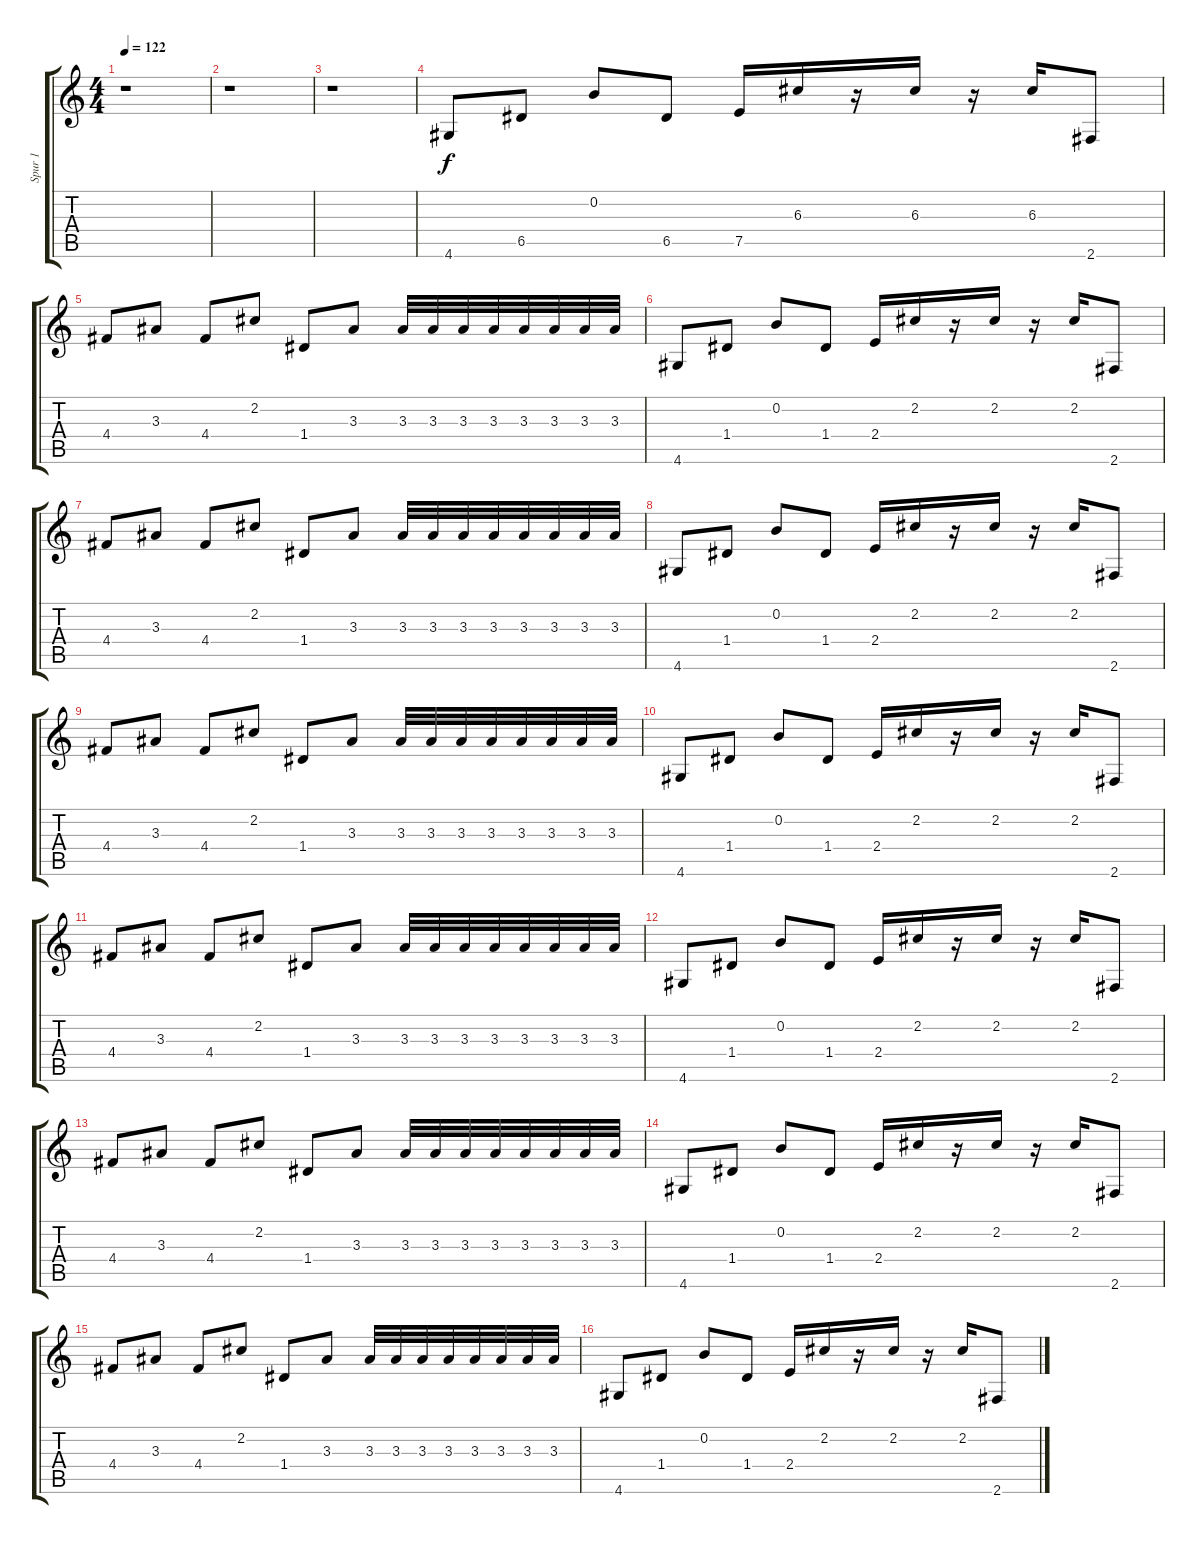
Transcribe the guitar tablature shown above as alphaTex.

\track ("Spur 1" "Spur 1") {instrument acousticguitarsteel}
\staff {score tabs}
\tuning (E4 B3 G3 D3 A2 E2) {hide}
\ts (4 4)
\tempo 122
\clef g2
\ks c
r.1{dy f} |
r.1 |
r.1 |
4.6.8 6.5.8 0.2.8 6.5.8 7.5.16 6.3.16 r.16 6.3.16 r.16 6.3.16 2.6.8 |
4.4.8 3.3.8 4.4.8 2.2.8 1.4.8 3.3.8 3.3.32 3.3.32 3.3.32 3.3.32 3.3.32 3.3.32 3.3.32 3.3.32 |
4.6.8 1.4.8 0.2.8 1.4.8 2.4.16 2.2.16 r.16 2.2.16 r.16 2.2.16 2.6.8 |
4.4.8 3.3.8 4.4.8 2.2.8 1.4.8 3.3.8 3.3.32 3.3.32 3.3.32 3.3.32 3.3.32 3.3.32 3.3.32 3.3.32 |
4.6.8 1.4.8 0.2.8 1.4.8 2.4.16 2.2.16 r.16 2.2.16 r.16 2.2.16 2.6.8 |
4.4.8 3.3.8 4.4.8 2.2.8 1.4.8 3.3.8 3.3.32 3.3.32 3.3.32 3.3.32 3.3.32 3.3.32 3.3.32 3.3.32 |
4.6.8 1.4.8 0.2.8 1.4.8 2.4.16 2.2.16 r.16 2.2.16 r.16 2.2.16 2.6.8 |
4.4.8 3.3.8 4.4.8 2.2.8 1.4.8 3.3.8 3.3.32 3.3.32 3.3.32 3.3.32 3.3.32 3.3.32 3.3.32 3.3.32 |
4.6.8 1.4.8 0.2.8 1.4.8 2.4.16 2.2.16 r.16 2.2.16 r.16 2.2.16 2.6.8 |
4.4.8 3.3.8 4.4.8 2.2.8 1.4.8 3.3.8 3.3.32 3.3.32 3.3.32 3.3.32 3.3.32 3.3.32 3.3.32 3.3.32 |
4.6.8 1.4.8 0.2.8 1.4.8 2.4.16 2.2.16 r.16 2.2.16 r.16 2.2.16 2.6.8 |
4.4.8 3.3.8 4.4.8 2.2.8 1.4.8 3.3.8 3.3.32 3.3.32 3.3.32 3.3.32 3.3.32 3.3.32 3.3.32 3.3.32 |
4.6.8 1.4.8 0.2.8 1.4.8 2.4.16 2.2.16 r.16 2.2.16 r.16 2.2.16 2.6.8
